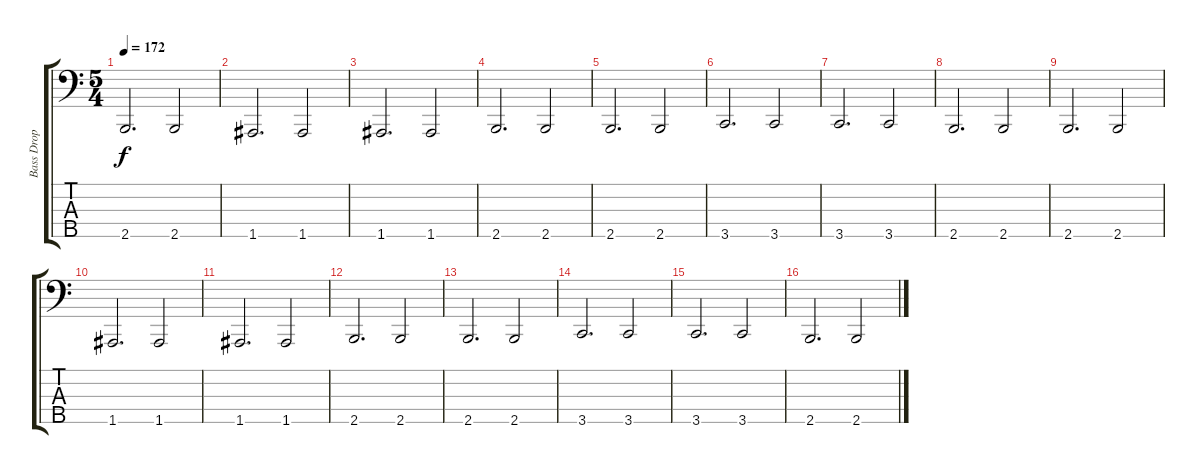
\track ("Bass Drop A" "Bass Drop ") {instrument electricbasspick}
\staff {score tabs}
\tuning (G2 D2 A1 E1 A0) {hide}
\ts (5 4)
\tempo 172
\clef f4
\ks c
2.5.2{d dy f} 2.5.2 |
1.5.2{d} 1.5.2 |
1.5.2{d} 1.5.2 |
2.5.2{d} 2.5.2 |
2.5.2{d} 2.5.2 |
3.5.2{d} 3.5.2 |
3.5.2{d} 3.5.2 |
2.5.2{d} 2.5.2 |
2.5.2{d} 2.5.2 |
1.5.2{d} 1.5.2 |
1.5.2{d} 1.5.2 |
2.5.2{d} 2.5.2 |
2.5.2{d} 2.5.2 |
3.5.2{d} 3.5.2 |
3.5.2{d} 3.5.2 |
2.5.2{d} 2.5.2
